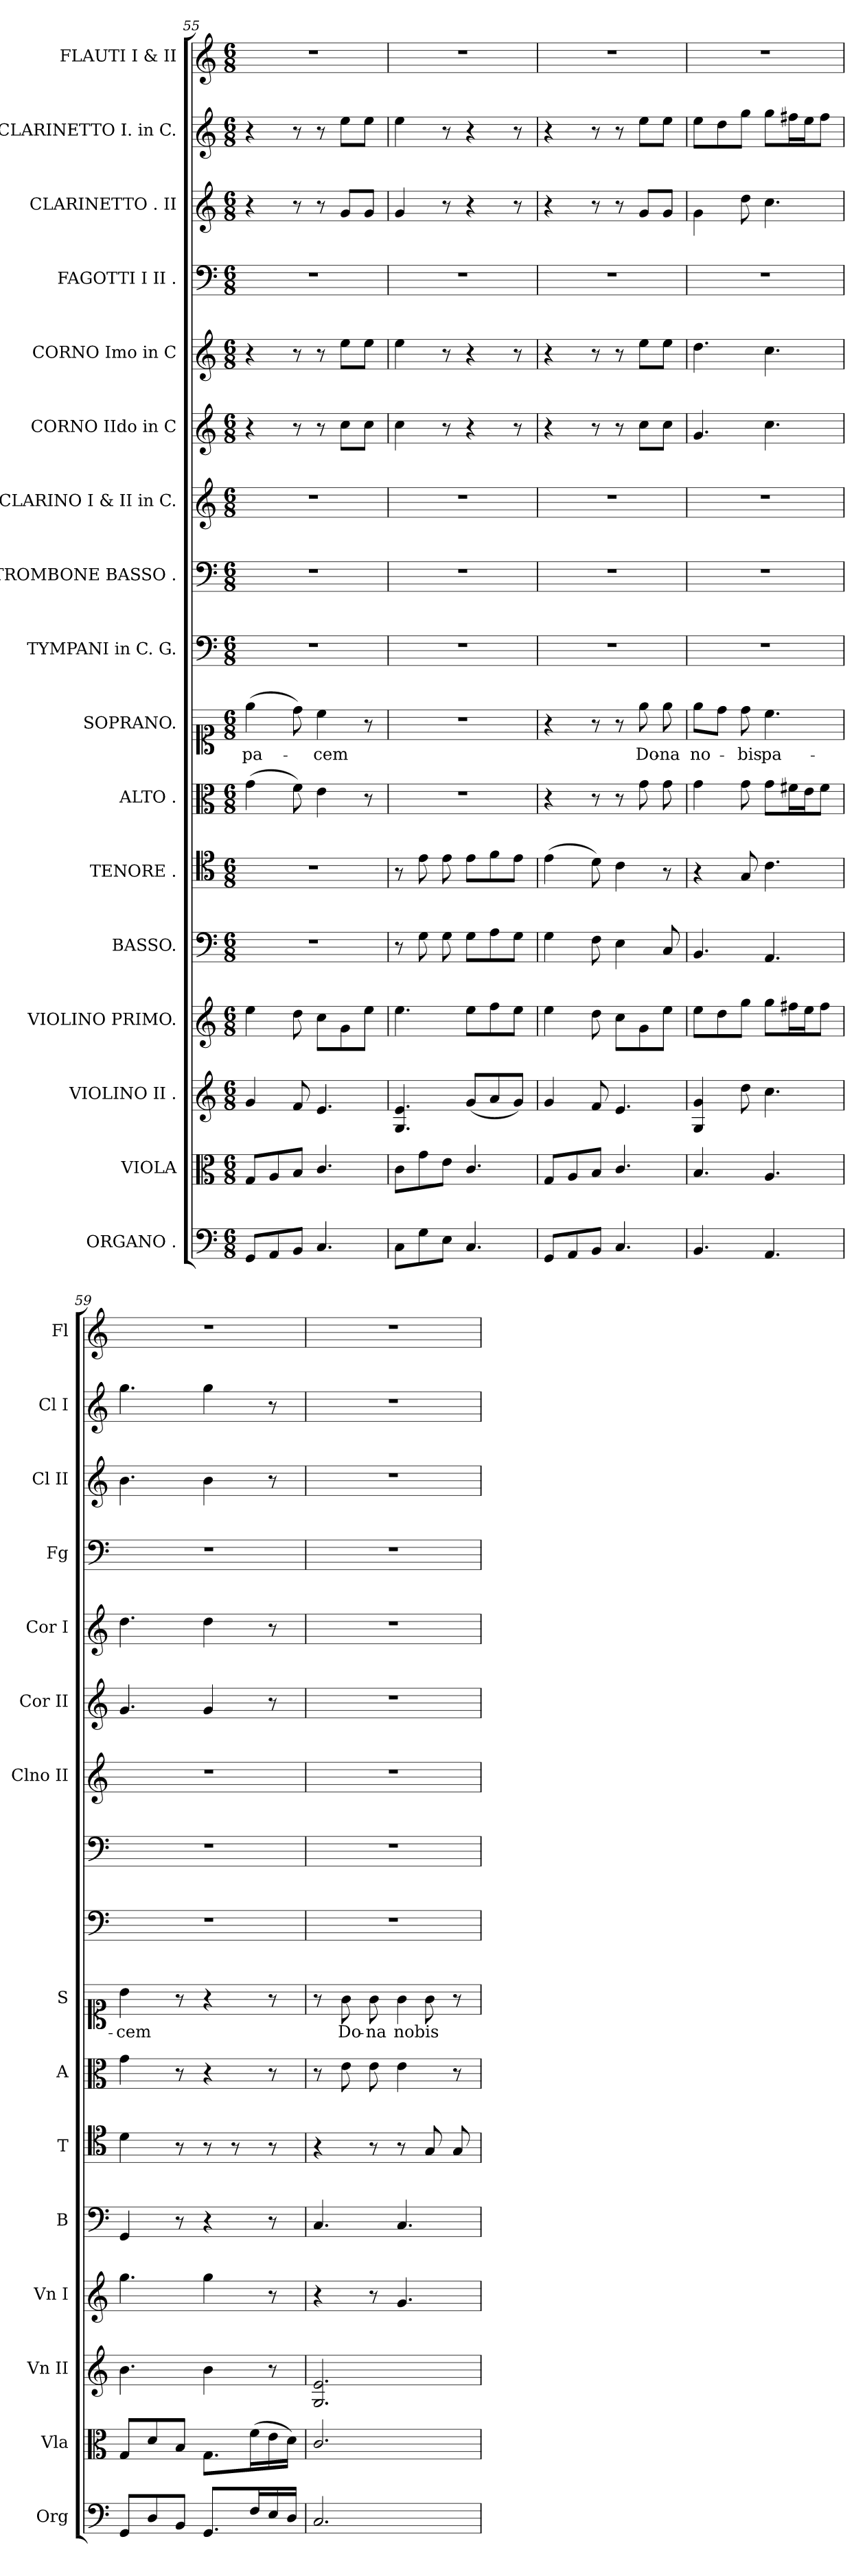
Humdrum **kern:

**kern	**kern	**kern	**kern	**kern	**kern	**kern	**kern	**text	**kern	**kern	**kern	**kern	**kern	**kern	**kern	**kern	**kern
*part17	*part16	*part15	*part14	*part13	*part12	*part11	*part10	*part10	*part9	*part8	*part7	*part6	*part5	*part4	*part3	*part2	*part1
*staff17	*staff16	*staff15	*staff14	*staff13	*staff12	*staff11	*staff10	*staff10	*staff9	*staff8	*staff7	*staff6	*staff5	*staff4	*staff3	*staff2	*staff1
*I"ORGANO .	*I"VIOLA	*I"VIOLINO II .	*I"VIOLINO PRIMO.	*I"BASSO.	*I"TENORE .	*I"ALTO .	*I"SOPRANO.	*	*I"TYMPANI in C. G.	*I"TROMBONE BASSO .	*I"CLARINO I & II in C.	*I"CORNO IIdo in C	*I"CORNO Imo in C	*I"FAGOTTI I II .	*I"CLARINETTO . II	*I"CLARINETTO I. in C.	*I"FLAUTI I & II
*I'Org	*I'Vla	*I'Vn II	*I'Vn I	*I'B	*I'T	*I'A	*I'S	*	*	*	*I'Clno II	*I'Cor II	*I'Cor I	*I'Fg	*I'Cl II	*I'Cl I	*I'Fl
*clefF4	*clefC3	*clefG2	*clefG2	*clefF4	*clefC4	*clefC3	*clefC1	*	*clefF4	*clefF4	*clefG2	*clefG2	*clefG2	*clefF4	*clefG2	*clefG2	*clefG2
*k[]	*k[]	*k[]	*k[]	*k[]	*k[]	*k[]	*k[]	*	*k[]	*k[]	*k[]	*k[]	*k[]	*k[]	*k[]	*k[]	*k[]
*C:	*C:	*C:	*C:	*C:	*C:	*C:	*C:	*	*C:	*C:	*C:	*C:	*C:	*C:	*C:	*C:	*C:
*M6/8	*M6/8	*M6/8	*M6/8	*M6/8	*M6/8	*M6/8	*M6/8	*	*M6/8	*M6/8	*M6/8	*M6/8	*M6/8	*M6/8	*M6/8	*M6/8	*M6/8
=55	=55	=55	=55	=55	=55	=55	=55	=55	=55	=55	=55	=55	=55	=55	=55	=55	=55
8GGL	8GL	4g	4ee	2.r	2.r	(>4g	(>4ee	pa-	2.r	2.r	2.r	4r	4r	2.r	4r	4r	2.r
8AA	8A	.	.	.	.	.	.	.	.	.	.	.	.	.	.	.	.
8BBJ	8BJ	8f	8dd	.	.	8f)	8dd)	.	.	.	.	8r	8r	.	8r	8r	.
4.C	4.c/	4.e	8ccL	.	.	4e	4cc	-cem	.	.	.	8r	8r	.	8r	8r	.
.	.	.	8g	.	.	.	.	.	.	.	.	8ccL	8eeL	.	8gL	8eeL	.
.	.	.	8eeJ	.	.	8r	8r	.	.	.	.	8ccJ	8eeJ	.	8gJ	8eeJ	.
=56	=56	=56	=56	=56	=56	=56	=56	=56	=56	=56	=56	=56	=56	=56	=56	=56	=56
8CL	8cL	4.G 4.e	4.ee	8r	8r	2.r	2.r	.	2.r	2.r	2.r	4cc	4ee	2.r	4g	4ee	2.r
8G	8g	.	.	8G	8e	.	.	.	.	.	.	.	.	.	.	.	.
8EJ	8eJ	.	.	8G	8e	.	.	.	.	.	.	8r	8r	.	8r	8r	.
4.C	4.c/	(<8gL	8eeL	8GL	8eL	.	.	.	.	.	.	4r	4r	.	4r	4r	.
.	.	8a	8ff	8A	8f	.	.	.	.	.	.	.	.	.	.	.	.
.	.	8gJ)	8eeJ	8GJ	8eJ	.	.	.	.	.	.	8r	8r	.	8r	8r	.
=57	=57	=57	=57	=57	=57	=57	=57	=57	=57	=57	=57	=57	=57	=57	=57	=57	=57
8GGL	8GL	4g	4ee	4G	(>4e	4r	4r	.	2.r	2.r	2.r	4r	4r	2.r	4r	4r	2.r
8AA	8A	.	.	.	.	.	.	.	.	.	.	.	.	.	.	.	.
8BBJ	8BJ	8f	8dd	8F	8d)	8r	8r	.	.	.	.	8r	8r	.	8r	8r	.
4.C	4.c/	4.e	8ccL	4E	4c	8r	8r	.	.	.	.	8r	8r	.	8r	8r	.
.	.	.	8g	.	.	8g	8ee	Do-	.	.	.	8ccL	8eeL	.	8gL	8eeL	.
.	.	.	8eeJ	8C	8r	8g	8ee	-na	.	.	.	8ccJ	8eeJ	.	8gJ	8eeJ	.
=58	=58	=58	=58	=58	=58	=58	=58	=58	=58	=58	=58	=58	=58	=58	=58	=58	=58
4.BB	4.B	4G 4g	8eeL	4.BB	4r	4g	8eeL	no-	2.r	2.r	2.r	4.g	4.dd	2.r	4g\	8eeL	2.r
.	.	.	8dd	.	.	.	8ddJ	.	.	.	.	.	.	.	.	8dd	.
.	.	8dd	8ggJ	.	8G	8g	8dd	-bis	.	.	.	.	.	.	8dd	8ggJ	.
4.AA	4.A	4.cc	8ggL	4.AA	4.c	8gL	4.cc	pa-	.	.	.	4.cc	4.cc	.	4.cc	8ggL	.
.	.	.	16ff#XL	.	.	16f#XL	.	.	.	.	.	.	.	.	.	16ff#XL	.
.	.	.	16eeJ	.	.	16eJ	.	.	.	.	.	.	.	.	.	16eeJ	.
.	.	.	8ff#J	.	.	8f#J	.	.	.	.	.	.	.	.	.	8ff#J	.
=59	=59	=59	=59	=59	=59	=59	=59	=59	=59	=59	=59	=59	=59	=59	=59	=59	=59
8GGL	8GL	4.b	4.gg	4GG	4d	4g	4b	-cem	2.r	2.r	2.r	4.g	4.dd	2.r	4.b	4.gg	2.r
8D	8d	.	.	.	.	.	.	.	.	.	.	.	.	.	.	.	.
8BBJ	8BJ	.	.	8r	8r	8r	8r	.	.	.	.	.	.	.	.	.	.
8.GGL	8.GL	4b	4gg	4r	8r	4r	4r	.	.	.	.	4g	4dd	.	4b	4gg	.
.	.	.	.	.	8r	.	.	.	.	.	.	.	.	.	.	.	.
16FL	(>16fL	.	.	.	.	.	.	.	.	.	.	.	.	.	.	.	.
16E	16e	8r	8r	8r	8r	8r	8r	.	.	.	.	8r	8r	.	8r	8r	.
16DJJ	16dJJ)	.	.	.	.	.	.	.	.	.	.	.	.	.	.	.	.
=60	=60	=60	=60	=60	=60	=60	=60	=60	=60	=60	=60	=60	=60	=60	=60	=60	=60
*	*	*	*	*	*	*	*^	*	*	*	*	*	*	*	*	*	*
2.C	2.c/	2.G 2.e	4r	4.C	4r	8r	8r	4ryy	.	2.r	2.r	2.r	2.r	2.r	2.r	2.r	2.r	2.r
.	.	.	.	.	.	8e	8g	.	Do-	.	.	.	.	.	.	.	.	.
.	.	.	8r	.	8r	8e	8g	8ryy	-na	.	.	.	.	.	.	.	.	.
.	.	.	4.g	4.C	8r	4e	4g\	8ryy	nobis	.	.	.	.	.	.	.	.	.
.	.	.	.	.	8G	.	.	8g	.	.	.	.	.	.	.	.	.	.
.	.	.	.	.	8G	8r	8r	8ryy	.	.	.	.	.	.	.	.	.	.
*	*	*	*	*	*	*	*v	*v	*	*	*	*	*	*	*	*	*	*
=	=	=	=	=	=	=	=	=	=	=	=	=	=	=	=	=	=
*-	*-	*-	*-	*-	*-	*-	*-	*-	*-	*-	*-	*-	*-	*-	*-	*-	*-
